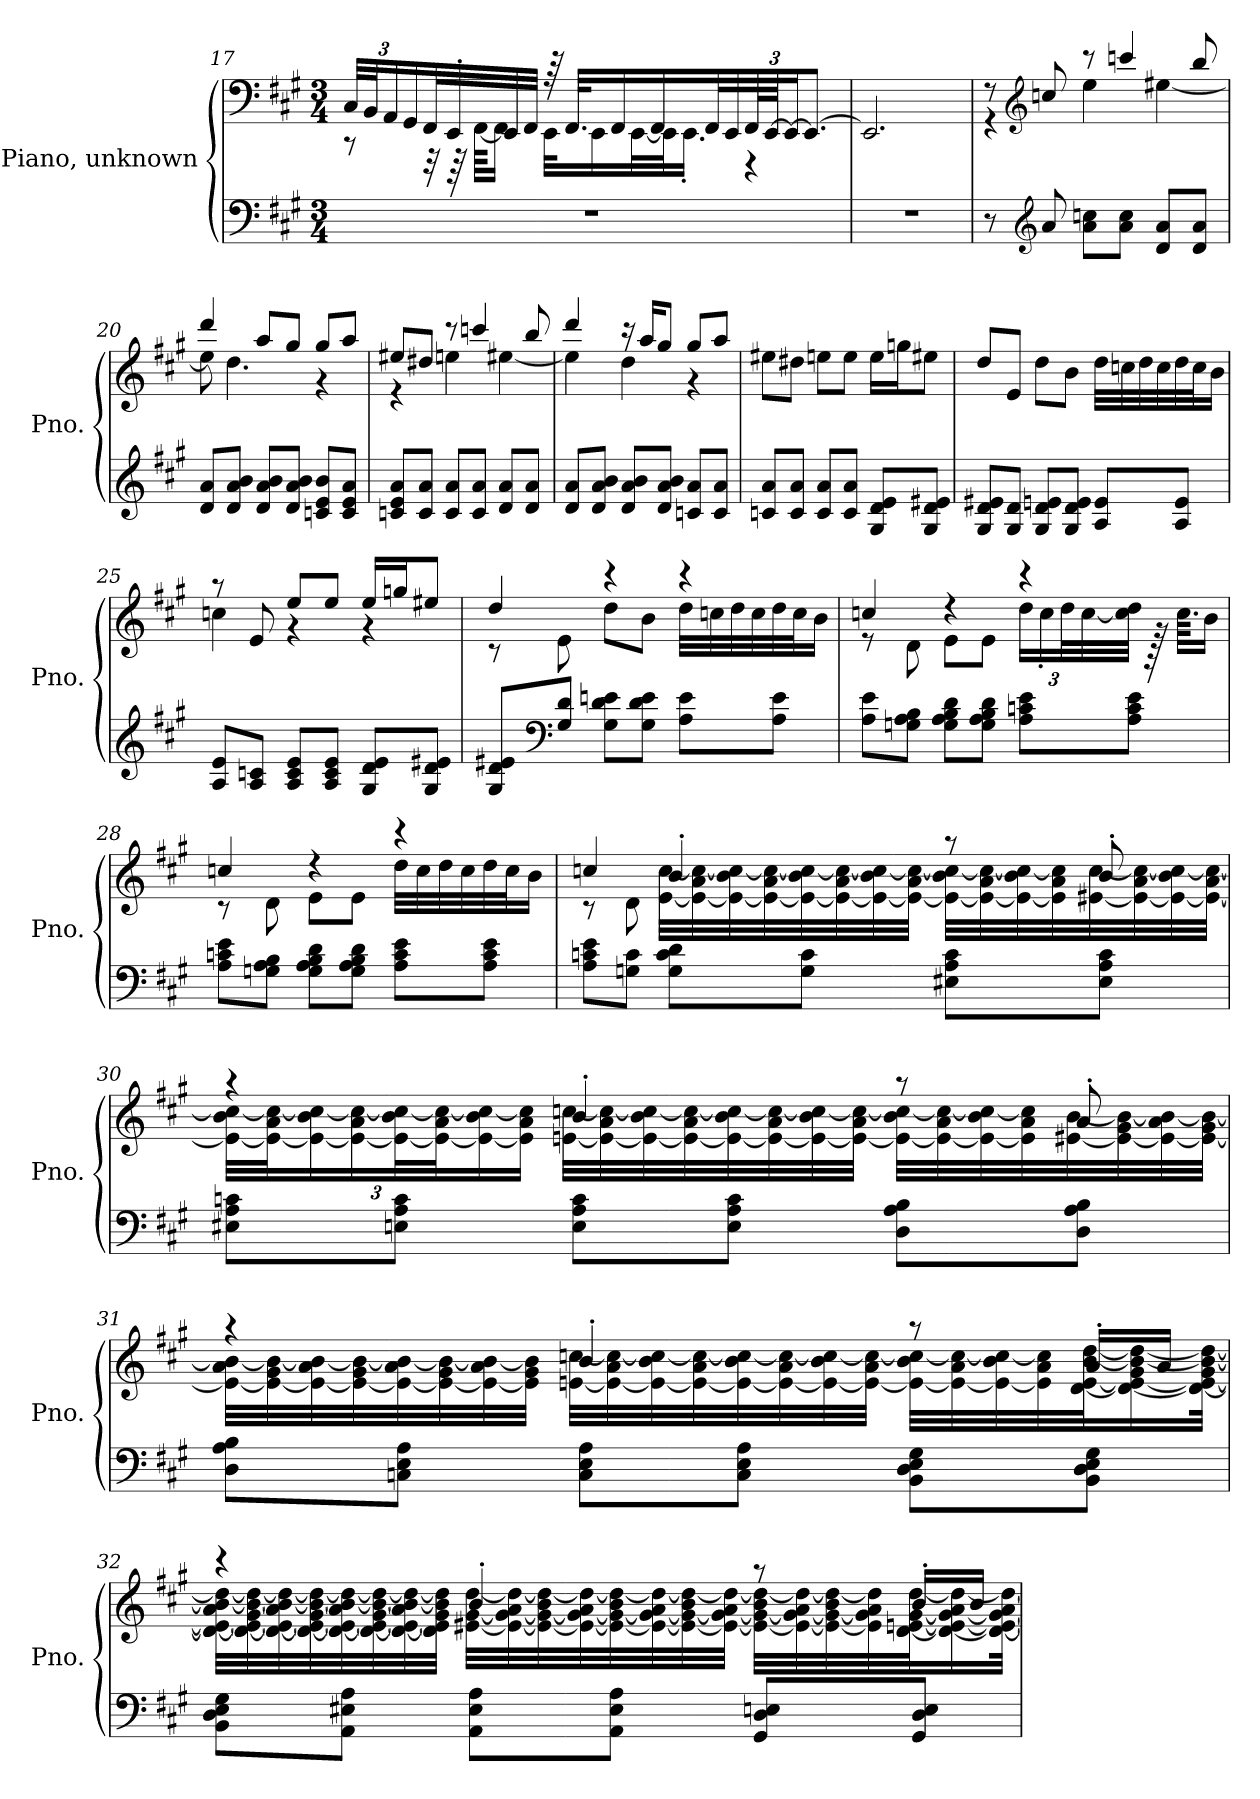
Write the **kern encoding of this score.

**kern	**kern
*part1	*part1
*staff2	*staff1
*I"Piano, unknown	*
*I'Pno.	*
!!LO:PB:g=z
*clefF4	*clefF4
*k[f#c#g#]	*k[f#c#g#]
*M3/4	*M3/4
*	*Xbrackettup
=17	=17
*	*^
2.r	48C#/LLL	8r
.	48BB/J	.
.	24AA/	.
.	24GG#/	.
.	32FF#/L	32r
.	32EE'/	64r
.	.	[64FF#\KKLL
.	32EE/	16FF#\JJ]
.	32FF#/JJJ	.
.	64r	32EE\KLL
.	32.FF#/KLL	.
.	.	16EE\
.	16FF#/	.
.	.	[32EE\L
.	16FF#/	32EE\J]
.	.	16.EE'\JJ
.	32FF#/L	.
.	32EE/	.
.	96FF#/L	4r
.	[96EE/JJ	.
.	24EE/J_	.
.	8.EE/J_	.
*	*v	*v
=18	=18
2.r	2.EE/]
=19	=19
*	*^
8r	8r	4r
*clefG2	*clefG2	*
8a/	8ccn/	.
8a\ 8ccn\L	8r	4ee\
8a\ 8cc\J	4cccn/	.
8d/ 8a/L	.	[4ee#X\
8d/ 8a/J	8bb/	.
!!LO:LB:g=z	!!
=20	=20	=20
8d/ 8a/L	4ddd/	8ee#\]
8d/ 8a/ 8b/J	.	4.dd\
8d/ 8a/ 8b/L	8aa/L	.
8d/ 8a/ 8b/J	8gg#/J	.
8cn/ 8e/ 8b/L	8gg#/L	4r
8c/ 8e/ 8a/J	8aa/J	.
=21	=21	=21
8cn/ 8e/ 8a/L	8ee#X/L	4r
8c/ 8a/J	8dd#X/J	.
8c/ 8a/L	8r	4een\
8c/ 8a/J	4cccn/	.
8d/ 8a/L	.	[4ee#X\
8d/ 8a/J	8bb/	.
=22	=22	=22
8d/ 8a/L	4ddd/	4ee#\]
8d/ 8a/ 8b/J	.	.
8d/ 8a/ 8b/L	16r	4dd\
.	16aa/KL	.
8d/ 8a/ 8b/J	8gg#/J	.
8cn/ 8a/L	8gg#/L	4r
8c/ 8a/J	8aa/J	.
*	*v	*v
=23	=23
8cn/ 8a/L	8ee#X\L
8c/ 8a/J	8dd#X\J
8c/ 8a/L	8een\L
8c/ 8a/J	8ee\J
8G#/ 8d/ 8e/L	16ee\LL
.	16ggn\J
8G#/ 8d/ 8e#X/J	8ee#X\J
!!LO:LB:g=z
=24	=24
8G#/ 8d/ 8e#X/L	8dd/L
8G#/ 8d/J	8e/J
8G#/ 8d/ 8en/L	8dd\L
8G#/ 8d/ 8e/J	8b\J
8A/ 8e/L	32dd\LLL
.	32ccn\
.	32dd\
.	32cc\
8A/ 8e/J	32dd\
.	32cc\J
.	16b\JJ
=25	=25
*	*^
8A/ 8e/L	8r	4ccn\
8A/ 8cn/J	8e/	.
8A/ 8c/ 8e/L	8ee/L	4r
8A/ 8c/ 8e/J	8ee/J	.
8G#/ 8d/ 8e/L	16ee/LL	4r
.	16ggn/J	.
8G#/ 8d/ 8e#X/J	8ee#X/J	.
!!LO:LB:g=z	!!
=26	=26	=26
8G#/ 8d/ 8e#X/L	4dd/	8r
*clefF4	*	*
8G#/ 8d/J	.	8e\
8G#\ 8d\ 8en\L	4r	8dd\L
8G#\ 8d\ 8e\J	.	8b\J
8A\ 8e\L	4r	32dd\LLL
.	.	32ccn\
.	.	32dd\
.	.	32cc\
8A\ 8e\J	.	32dd\
.	.	32cc\J
.	.	16b\JJ
=27	=27	=27
8A\ 8e\L	4ccn/	8r
8Gn\ 8A\ 8B\J	.	8d\
8G\ 8A\ 8B\ 8d\L	4r	8e\L
8G\ 8A\ 8B\ 8d\J	.	8e\J
8A\ 8cn\ 8e\L	4r	24dd\LL
.	.	24cc'\
.	.	48dd\L
.	.	[48cc\
8A\ 8c\ 8e\J	.	32cc\] 32dd\JJJ
.	.	128r
.	.	64.cc\KKLL
.	.	16b\JJ
!!LO:LB:g=z	!!
=28	=28	=28
8A\ 8cn\ 8e\L	4ccn/	8r
8Gn\ 8A\ 8B\J	.	8d\
8G\ 8A\ 8B\ 8d\L	4r	8e\L
8G\ 8A\ 8B\ 8d\J	.	8e\J
8A\ 8c\ 8e\L	4r	32dd\LLL
.	.	32cc\
.	.	32dd\
.	.	32cc\
8A\ 8c\ 8e\J	.	32dd\
.	.	32cc\J
.	.	16b\JJ
!!LO:LB:g=z	!!
=29	=29	=29
8A\ 8cn\ 8e\L	4ccn/	8r
8Gn\ 8c\J	.	8d\
8G\ 8c\ 8d\L	4b'/	[32e\ [32cc\LLL
.	.	32e\_ 32a\ 32cc\_
.	.	32e\_ 32b\ 32cc\_
.	.	32e\_ 32a\ 32cc\_
8G\ 8c\J	.	32e\_ 32b\ 32cc\_
.	.	32e\_ 32a\ 32cc\_
.	.	32e\_ 32b\ 32cc\_
.	.	32e\_ 32a\ 32cc\_JJJ
8E#X\ 8A\ 8c\L	8r	32e\_ 32b\ 32cc\_LLL
.	.	32e\_ 32a\ 32cc\_
.	.	32e\_ 32b\ 32cc\_
.	.	32e\] 32a\ 32cc\]
8E#\ 8A\ 8c\J	8b'/	[32e#X\ [32cc\
.	.	32e#\_ 32a\ 32cc\_
.	.	32e#\_ 32b\ 32cc\_
.	.	32e#\_ 32a\ 32cc\_JJJ
!!LO:PB:g=z	!!
=30	=30	=30
8E#X\ 8A\ 8cn\L	4r	48e#\_ 48b\ 48cc\_LLL
.	.	48e#\_ 48a\ 48cc\_J
.	.	24e#\_ 24b\ 24cc\_
.	.	24e#\_ 24a\ 24cc\_
8En\ 8A\ 8c\J	.	48e#\_ 48b\ 48cc\_L
.	.	48e#\_ 48a\ 48cc\_J
.	.	24e#\_ 24b\ 24cc\_
.	.	24e#\] 24a\ 24cc\]JJ
8E\ 8A\ 8c\L	4b'/	[32en\ [32ccn\LLL
.	.	32e\_ 32a\ 32cc\_
.	.	32e\_ 32b\ 32cc\_
.	.	32e\_ 32a\ 32cc\_
8E\ 8A\ 8c\J	.	32e\_ 32b\ 32cc\_
.	.	32e\_ 32a\ 32cc\_
.	.	32e\_ 32b\ 32cc\_
.	.	32e\_ 32a\ 32cc\_JJJ
8D\ 8A\ 8B\L	8r	32e\_ 32b\ 32cc\_LLL
.	.	32e\_ 32a\ 32cc\_
.	.	32e\_ 32b\ 32cc\_
.	.	32e\] 32a\ 32cc\]
8D\ 8A\ 8B\J	8a'/	[32e#X\ [32b\
.	.	32e#\_ 32g#\ 32b\_
.	.	32e#\_ 32a\ 32b\_
.	.	32e#\_ 32g#\ 32b\_JJJ
!!LO:LB:g=z	!!
=31	=31	=31
8D\ 8A\ 8B\L	4r	32e#\_ 32a\ 32b\_LLL
.	.	32e#\_ 32g#\ 32b\_
.	.	32e#\_ 32a\ 32b\_
.	.	32e#\_ 32g#\ 32b\_
8Cn\ 8E\ 8A\J	.	32e#\_ 32a\ 32b\_
.	.	32e#\_ 32g#\ 32b\_
.	.	32e#\_ 32a\ 32b\_
.	.	32e#\] 32g#\ 32b\]JJJ
8C\ 8E\ 8A\L	4b'/	[32en\ [32ccn\LLL
.	.	32e\_ 32a\ 32cc\_
.	.	32e\_ 32b\ 32cc\_
.	.	32e\_ 32a\ 32cc\_
8C\ 8E\ 8A\J	.	32e\_ 32b\ 32cc\_
.	.	32e\_ 32a\ 32cc\_
.	.	32e\_ 32b\ 32cc\_
.	.	32e\_ 32a\ 32cc\_JJJ
8BB\ 8D\ 8E\ 8G#\L	8r	32e\_ 32b\ 32cc\_LLL
.	.	32e\_ 32a\ 32cc\_
.	.	32e\_ 32b\ 32cc\_
.	.	32e\] 32a\ 32cc\]
8BB\ 8D\ 8E\ 8G#\J	16a'/LL	[32d\ [32e\ [32b\ [32dd\J
.	.	16d\_ 16e\_ 16g#\ 16b\_ 16dd\_
.	16a/JJ	.
.	.	32d\_ 32e\_ 32g#\ 32b\_ 32dd\_JJk
!!LO:LB:g=z	!!
=32	=32	=32
8BB\ 8D\ 8E\ 8G#\L	4r	32d\_ 32e\_ 32a\ 32b\_ 32dd\_LLL
.	.	32d\_ 32e\_ 32g#\ 32b\_ 32dd\_
.	.	32d\_ 32e\_ 32a\ 32b\_ 32dd\_
.	.	32d\_ 32e\_ 32g#\ 32b\_ 32dd\_
8AA\ 8E#X\ 8A\J	.	32d\_ 32e\_ 32a\ 32b\_ 32dd\_
.	.	32d\_ 32e\_ 32g#\ 32b\_ 32dd\_
.	.	32d\_ 32e\_ 32a\ 32b\_ 32dd\_
.	.	32d\] 32e\] 32g#\ 32b\] 32dd\]JJJ
8AA\ 8E#\ 8A\L	4b'/	[32e#X\ [32g#\ [32dd\LLL
.	.	32e#\_ 32g#\_ 32a\ 32dd\_
.	.	32e#\_ 32g#\_ 32b\ 32dd\_
.	.	32e#\_ 32g#\_ 32a\ 32dd\_
8AA\ 8E#\ 8A\J	.	32e#\_ 32g#\_ 32b\ 32dd\_
.	.	32e#\_ 32g#\_ 32a\ 32dd\_
.	.	32e#\_ 32g#\_ 32b\ 32dd\_
.	.	32e#\_ 32g#\_ 32a\ 32dd\_JJJ
8GG#/ 8D/ 8En/L	8r	32e#\_ 32g#\_ 32b\ 32dd\_LLL
.	.	32e#\_ 32g#\_ 32a\ 32dd\_
.	.	32e#\_ 32g#\_ 32b\ 32dd\_
.	.	32e#\] 32g#\] 32a\ 32dd\]
8GG#/ 8D/ 8E/J	16b'/LL	[32d\ [32en\ [32g#\ [32dd\J
.	.	16d\_ 16e\_ 16g#\_ 16a\ 16dd\_
.	16b/JJ	.
.	.	32d\_ 32e\_ 32g#\_ 32a\ 32dd\_JJk
*	*v	*v
=	=
*-	*-
